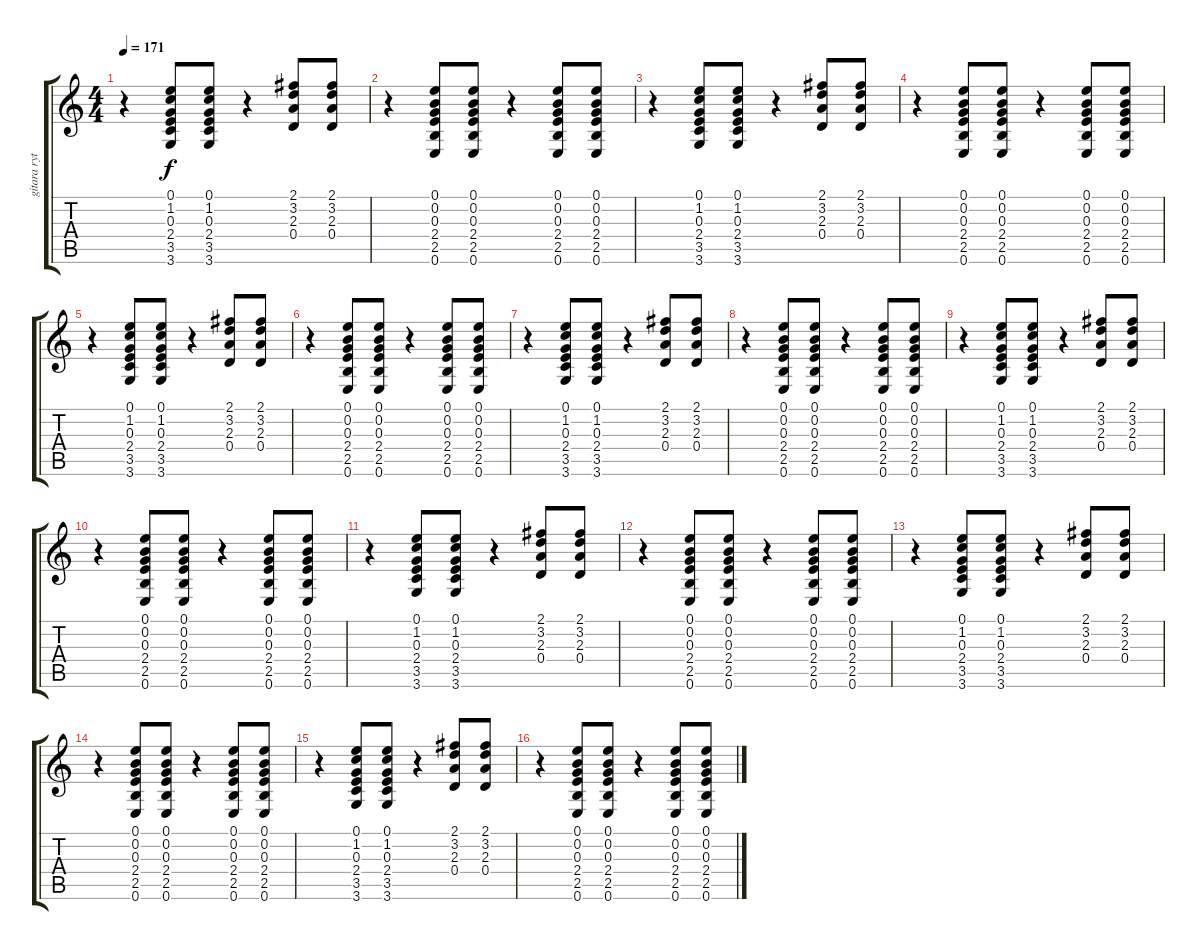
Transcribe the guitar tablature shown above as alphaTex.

\track ("gitara rytmiczna" "gitara ryt") {instrument electricguitarclean}
\staff {score tabs}
\tuning (E4 B3 G3 D3 A2 E2) {hide}
\ts (4 4)
\tempo 171
\clef g2
\ks c
r.4{dy f} (0.1 1.2 0.3 2.4 3.5 3.6).8 (0.1 1.2 0.3 2.4 3.5 3.6).8 r.4 (2.1 3.2 2.3 0.4).8 (2.1 3.2 2.3 0.4).8 |
r.4 (0.1 0.2 0.3 2.4 2.5 0.6).8 (0.1 0.2 0.3 2.4 2.5 0.6).8 r.4 (0.1 0.2 0.3 2.4 2.5 0.6).8 (0.1 0.2 0.3 2.4 2.5 0.6).8 |
r.4 (0.1 1.2 0.3 2.4 3.5 3.6).8 (0.1 1.2 0.3 2.4 3.5 3.6).8 r.4 (2.1 3.2 2.3 0.4).8 (2.1 3.2 2.3 0.4).8 |
r.4 (0.1 0.2 0.3 2.4 2.5 0.6).8 (0.1 0.2 0.3 2.4 2.5 0.6).8 r.4 (0.1 0.2 0.3 2.4 2.5 0.6).8 (0.1 0.2 0.3 2.4 2.5 0.6).8 |
r.4 (0.1 1.2 0.3 2.4 3.5 3.6).8 (0.1 1.2 0.3 2.4 3.5 3.6).8 r.4 (2.1 3.2 2.3 0.4).8 (2.1 3.2 2.3 0.4).8 |
r.4 (0.1 0.2 0.3 2.4 2.5 0.6).8 (0.1 0.2 0.3 2.4 2.5 0.6).8 r.4 (0.1 0.2 0.3 2.4 2.5 0.6).8 (0.1 0.2 0.3 2.4 2.5 0.6).8 |
r.4 (0.1 1.2 0.3 2.4 3.5 3.6).8 (0.1 1.2 0.3 2.4 3.5 3.6).8 r.4 (2.1 3.2 2.3 0.4).8 (2.1 3.2 2.3 0.4).8 |
r.4 (0.1 0.2 0.3 2.4 2.5 0.6).8 (0.1 0.2 0.3 2.4 2.5 0.6).8 r.4 (0.1 0.2 0.3 2.4 2.5 0.6).8 (0.1 0.2 0.3 2.4 2.5 0.6).8 |
r.4 (0.1 1.2 0.3 2.4 3.5 3.6).8 (0.1 1.2 0.3 2.4 3.5 3.6).8 r.4 (2.1 3.2 2.3 0.4).8 (2.1 3.2 2.3 0.4).8 |
r.4 (0.1 0.2 0.3 2.4 2.5 0.6).8 (0.1 0.2 0.3 2.4 2.5 0.6).8 r.4 (0.1 0.2 0.3 2.4 2.5 0.6).8 (0.1 0.2 0.3 2.4 2.5 0.6).8 |
r.4 (0.1 1.2 0.3 2.4 3.5 3.6).8 (0.1 1.2 0.3 2.4 3.5 3.6).8 r.4 (2.1 3.2 2.3 0.4).8 (2.1 3.2 2.3 0.4).8 |
r.4 (0.1 0.2 0.3 2.4 2.5 0.6).8 (0.1 0.2 0.3 2.4 2.5 0.6).8 r.4 (0.1 0.2 0.3 2.4 2.5 0.6).8 (0.1 0.2 0.3 2.4 2.5 0.6).8 |
r.4 (0.1 1.2 0.3 2.4 3.5 3.6).8 (0.1 1.2 0.3 2.4 3.5 3.6).8 r.4 (2.1 3.2 2.3 0.4).8 (2.1 3.2 2.3 0.4).8 |
r.4 (0.1 0.2 0.3 2.4 2.5 0.6).8 (0.1 0.2 0.3 2.4 2.5 0.6).8 r.4 (0.1 0.2 0.3 2.4 2.5 0.6).8 (0.1 0.2 0.3 2.4 2.5 0.6).8 |
r.4 (0.1 1.2 0.3 2.4 3.5 3.6).8 (0.1 1.2 0.3 2.4 3.5 3.6).8 r.4 (2.1 3.2 2.3 0.4).8 (2.1 3.2 2.3 0.4).8 |
r.4 (0.1 0.2 0.3 2.4 2.5 0.6).8 (0.1 0.2 0.3 2.4 2.5 0.6).8 r.4 (0.1 0.2 0.3 2.4 2.5 0.6).8 (0.1 0.2 0.3 2.4 2.5 0.6).8
